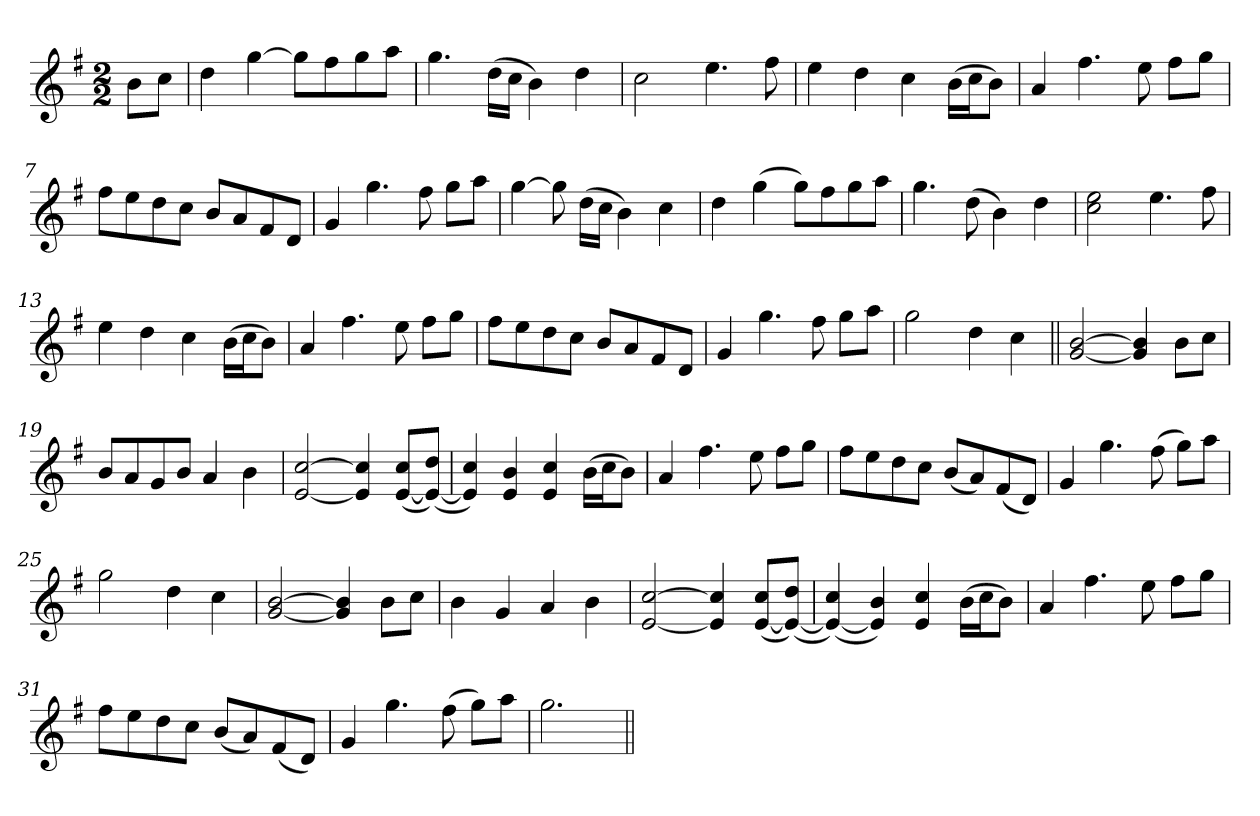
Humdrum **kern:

**kern
*part1
*staff1
*clefG2
*k[f#]
*G:
*M2/2
=1
8b\L
8cc\J
=2
4dd\
[4gg\
8gg\L]
8ff#\
8gg\
8aa\J
=3
4.gg\
(>16dd\LL
16cc\JJ
4b\)
4dd\
=4
2cc\
4.ee\
8ff#\
=5
4ee\
4dd\
4cc\
(>16b\LL
16cc\J
8b\J)
=6
4a/
4.ff#\
8ee\
8ff#\L
8gg\J
=7
8ff#\L
8ee\
8dd\
8cc\J
8b/L
8a/
8f#/
8d/J
=8
4g/
4.gg\
8ff#\
8gg\L
8aa\J
!!LO:LB:g=z
=9
[4gg\
8gg\]
(>16dd\LL
16cc\JJ
4b\)
4cc\
=10
4dd\
(>4gg\
8gg\L)
8ff#\
8gg\
8aa\J
=11
4.gg\
(>8dd\
4b\)
4dd\
=12
2cc\ 2ee\
4.ee\
8ff#\
=13
4ee\
4dd\
4cc\
(>16b\LL
16cc\J
8b\J)
=14
4a/
4.ff#\
8ee\
8ff#\L
8gg\J
=15
8ff#\L
8ee\
8dd\
8cc\J
8b/L
8a/
8f#/
8d/J
!!LO:LB:g=z
=16
4g/
4.gg\
8ff#\
8gg\L
8aa\J
=17
2gg\
4dd\
4cc\
=18||
[2g/ [2b/
4g/] 4b/]
8b\L
8cc\J
=19
8b/L
8a/
8g/
8b/J
4a/
4b\
=20
[2e/ [2cc/
4e/] 4cc/]
(>[8e/ 8cc/L
(>8e/_ 8dd/J)
=21
4e/] 4cc/)
4e/ 4b/
4e/ 4cc/
(>16b\LL
16cc\J
8b\J)
=22
4a/
4.ff#\
8ee\
8ff#\L
8gg\J
!!LO:LB:g=z
=23
8ff#\L
8ee\
8dd\
8cc\J
(<8b/L
8a/)
(<8f#/
8d/J)
=24
4g/
4.gg\
(>8ff#\
8gg\L)
8aa\J
=25
2gg\
4dd\
4cc\
=26
[2g/ [2b/
4g/] 4b/]
8b\L
8cc\J
=27
4b\
4g/
4a/
4b\
=28
[2e/ [2cc/
4e/] 4cc/]
(>[8e/ 8cc/L
(>8e/_ 8dd/J)
=29
(>4e/_ 4cc/)
4e/] 4b/)
4e/ 4cc/
(>16b\LL
16cc\J
8b\J)
=30
4a/
4.ff#\
8ee\
8ff#\L
8gg\J
!!LO:LB:g=z
=31
8ff#\L
8ee\
8dd\
8cc\J
(<8b/L
8a/)
(<8f#/
8d/J)
=32
4g/
4.gg\
(>8ff#\
8gg\L)
8aa\J
=33
2.gg\
=||
*-
